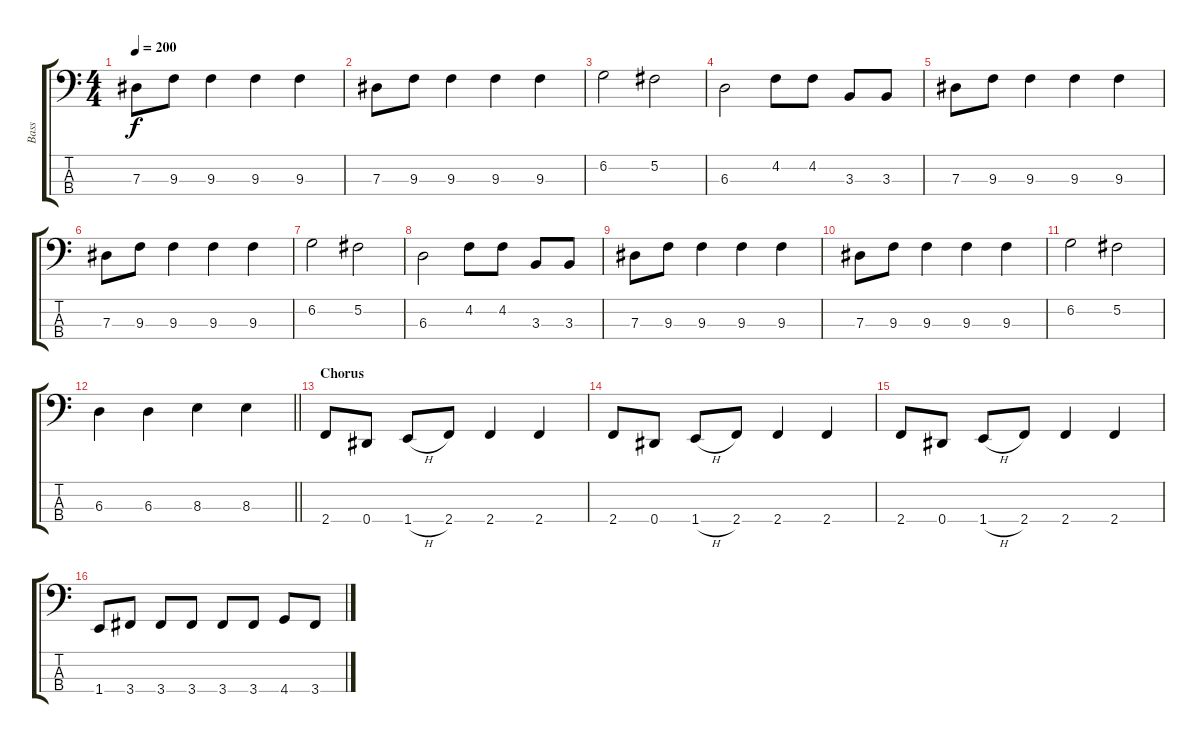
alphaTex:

\track ("Bass" "Bass") {instrument electricbassfinger}
\staff {score tabs}
\tuning (Gb2 Db2 Ab1 Eb1) {hide}
\ts (4 4)
\tempo 200
\clef f4
\ks c
7.3.8{dy f} 9.3.8 9.3.4 9.3.4 9.3.4 |
7.3.8 9.3.8 9.3.4 9.3.4 9.3.4 |
6.2.2 5.2.2 |
6.3.2 4.2.8 4.2.8 3.3.8 3.3.8 |
7.3.8 9.3.8 9.3.4 9.3.4 9.3.4 |
7.3.8 9.3.8 9.3.4 9.3.4 9.3.4 |
6.2.2 5.2.2 |
6.3.2 4.2.8 4.2.8 3.3.8 3.3.8 |
7.3.8 9.3.8 9.3.4 9.3.4 9.3.4 |
7.3.8 9.3.8 9.3.4 9.3.4 9.3.4 |
6.2.2 5.2.2 |
\barLineRight lightlight
6.3.4 6.3.4 8.3.4 8.3.4 |
\section ("" "Chorus")
2.4.8 0.4.8 1.4{h}.8 2.4.8 2.4.4 2.4.4 |
2.4.8 0.4.8 1.4{h}.8 2.4.8 2.4.4 2.4.4 |
2.4.8 0.4.8 1.4{h}.8 2.4.8 2.4.4 2.4.4 |
1.4.8 3.4.8 3.4.8 3.4.8 3.4.8 3.4.8 4.4.8 3.4.8
